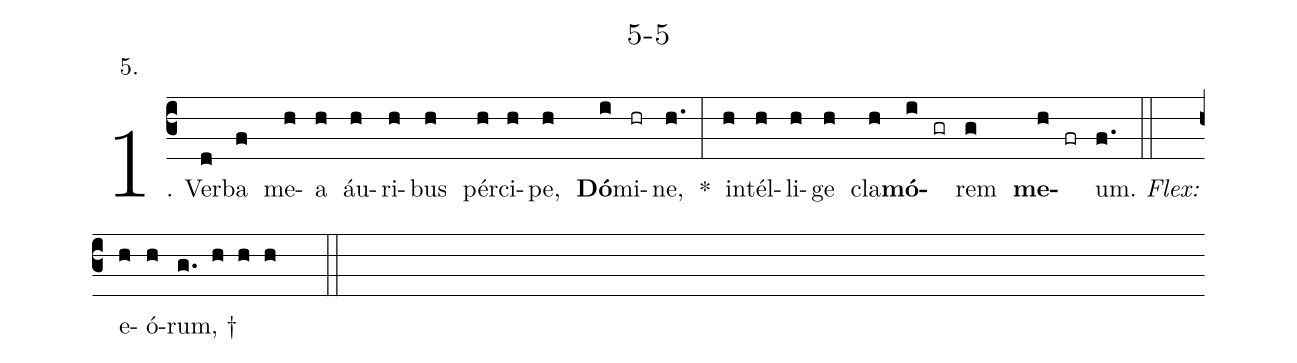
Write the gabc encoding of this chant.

name: 5-5;
annotation: 5.;
%%
(c3)1. Ver(d)ba(f) me(h)a(h) áu(h)ri(h)bus(h) pér(h)ci(h)pe,(h) <b>Dó</b>(i)mi(hr)ne,(h.) *(:) in(h)tél(h)li(h)ge(h) cla(h)<b>mó</b>(i gr)rem(g) <b>me</b>(h fr)um.(f.) (::)
<i>Flex:</i>()  e(h)ó(h)rum, †(g. h h h  ::)
